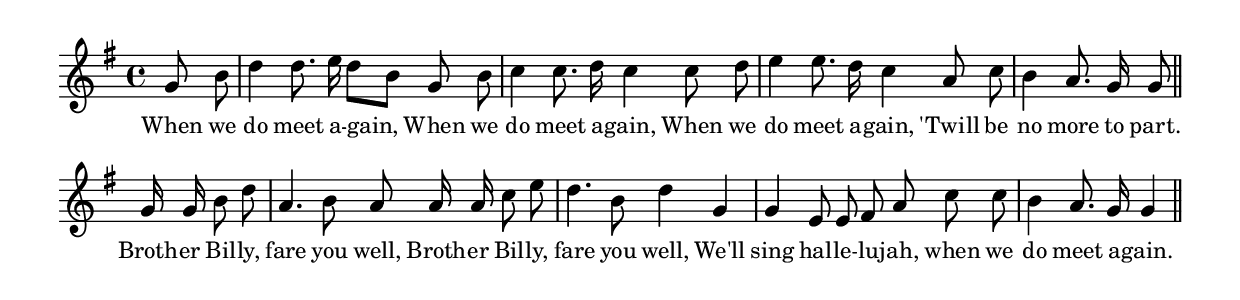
% 053.ly - Score sheet for "When we do meet again."
% Copyright (C) 2007  Marcus Brinkmann <marcus@gnu.org>
%
% This score sheet is free software; you can redistribute it and/or
% modify it under the terms of the Creative Commons Legal Code
% Attribution-ShareALike as published by Creative Commons; either
% version 2.0 of the License, or (at your option) any later version.
%
% This score sheet is distributed in the hope that it will be useful,
% but WITHOUT ANY WARRANTY; without even the implied warranty of
% MERCHANTABILITY or FITNESS FOR A PARTICULAR PURPOSE.  See the
% Creative Commons Legal Code Attribution-ShareALike for more details.
%
% You should have received a copy of the Creative Commons Legal Code
% Attribution-ShareALike along with this score sheet; if not, write to
% Creative Commons, 543 Howard Street, 5th Floor,
% San Francisco, CA 94105-3013  United States

\version "2.10.0"

%\header
%{
%  title = "When We Do Meet Again."
%  composer = "trad."
%}

melody =
<<
     \context Voice
    {
	\set Staff.midiInstrument = "acoustic grand"
	\override Staff.VerticalAxisGroup #'minimum-Y-extent = #'(0 . 0)
	
	\autoBeamOff

	\time 4/4
	\clef violin
	\key g \major

	\partial 4 g'8 b' | d''4 d''8. e''16 d''8[ b'] g'8 b' |
	c''4 c''8. d''16 c''4 c''8 d'' |
	e''4 e''8. d''16 c''4 a'8 c'' | b'4 a'8. g'16 g'8 \bar "||" \break
	g'16 g' b'8 d'' | a'4. b'8 a' a'16 a' c''8 e'' |
	d''4. b'8 d''4 g' | g'4 e'8 e' fis' a' c'' c'' |
	b'4 a'8. g'16 g'4 \bar "||"
    }

    \lyricsto "" \new Lyrics
    {
        \override LyricText #'font-size = #0
        \override StanzaNumber #'font-size = #-1

	When we do meet a -- gain,
	When we do meet a -- gain,
	When we do meet a -- gain,
	'Twill be no more to part.

	Broth -- er Bil -- ly, fare you well,
	Broth -- er Bil -- ly, fare you well,
	We'll sing hal -- le -- lu -- jah,
	when we do meet a -- gain.
    }
>>


\score
{
  \new Staff { \melody }

  \layout { indent = 0.0 }
}


\score
{
  \new Staff { \unfoldRepeats \melody }

  
  \midi {
    \context {
      \Score
      tempoWholesPerMinute = #(ly:make-moment 80 4)
      }
    }


}
